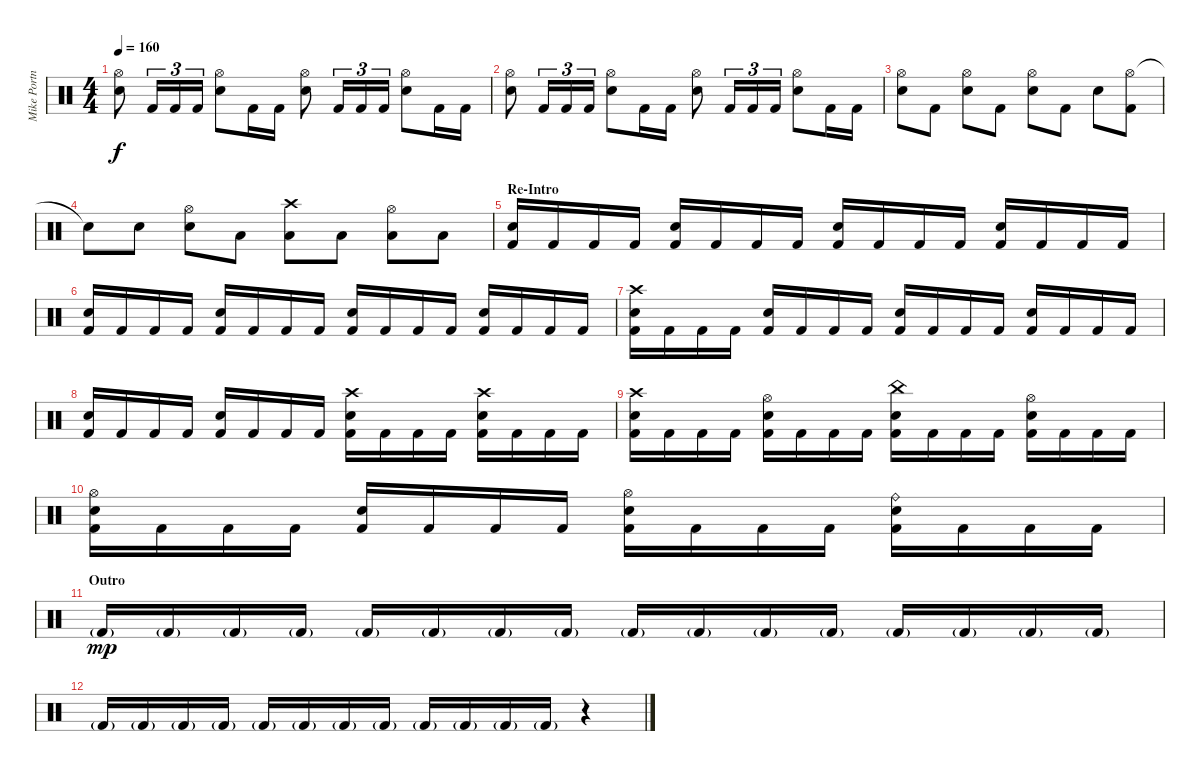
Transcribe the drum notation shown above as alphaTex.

\track ("Mike Portnoy Drums/Percussion" "Mike Portn") {instrument percussion}
\staff {score}
\articulation defaults
\ts (4 4)
\tempo 160
\clef neutral
\ks c
("Hi-Hat (open)" "Snare (hit) 2").8{dy f} "Kick (hit) 2".16{tu (3 2)} "Kick (hit) 2".16{tu (3 2)} "Kick (hit) 2".16{tu (3 2)} ("Hi-Hat (open)" "Snare (hit) 2").8 "Kick (hit) 2".16 "Kick (hit) 2".16 ("Hi-Hat (open)" "Snare (hit) 2").8 "Kick (hit) 2".16{tu (3 2)} "Kick (hit) 2".16{tu (3 2)} "Kick (hit) 2".16{tu (3 2)} ("Hi-Hat (open)" "Snare (hit) 2").8 "Kick (hit) 2".16 "Kick (hit) 2".16 |
("Hi-Hat (open)" "Snare (hit) 2").8 "Kick (hit) 2".16{tu (3 2)} "Kick (hit) 2".16{tu (3 2)} "Kick (hit) 2".16{tu (3 2)} ("Hi-Hat (open)" "Snare (hit) 2").8 "Kick (hit) 2".16 "Kick (hit) 2".16 ("Hi-Hat (open)" "Snare (hit) 2").8 "Kick (hit) 2".16{tu (3 2)} "Kick (hit) 2".16{tu (3 2)} "Kick (hit) 2".16{tu (3 2)} ("Hi-Hat (open)" "Snare (hit) 2").8 "Kick (hit) 2".16 "Kick (hit) 2".16 |
("Hi-Hat (open)" "Snare (hit) 2").8 "Kick (hit) 2".8 ("Hi-Hat (open)" "Snare (hit) 2").8 "Kick (hit) 2".8 ("Hi-Hat (open)" "Snare (hit) 2").8 "Kick (hit) 2".8 "Snare (hit) 2".8 ("Hi-Hat (open)" "Kick (hit) 2").8 |
"Snare (hit)"{t}.8 "Snare (hit) 2".8 ("Hi-Hat (open)" "Snare (hit) 2").8 "Low Tom (hit)".8 ("Crash high (hit)" "Low Tom (hit)").8 "Low Floor Tom (hit)".8 ("Hi-Hat (open)" "Low Floor Tom (hit)").8 "Low Floor Tom (hit)".8 |
\section ("" "Re-Intro")
("Snare (hit) 2" "Kick (hit) 2").16 "Kick (hit) 2".16 "Kick (hit) 2".16 "Kick (hit) 2".16 ("Snare (hit) 2" "Kick (hit) 2").16 "Kick (hit) 2".16 "Kick (hit) 2".16 "Kick (hit) 2".16 ("Snare (hit) 2" "Kick (hit) 2").16 "Kick (hit) 2".16 "Kick (hit) 2".16 "Kick (hit) 2".16 ("Snare (hit) 2" "Kick (hit) 2").16 "Kick (hit) 2".16 "Kick (hit) 2".16 "Kick (hit) 2".16 |
("Snare (hit) 2" "Kick (hit) 2").16 "Kick (hit) 2".16 "Kick (hit) 2".16 "Kick (hit) 2".16 ("Snare (hit) 2" "Kick (hit) 2").16 "Kick (hit) 2".16 "Kick (hit) 2".16 "Kick (hit) 2".16 ("Snare (hit) 2" "Kick (hit) 2").16 "Kick (hit) 2".16 "Kick (hit) 2".16 "Kick (hit) 2".16 ("Snare (hit) 2" "Kick (hit) 2").16 "Kick (hit) 2".16 "Kick (hit) 2".16 "Kick (hit) 2".16 |
("Crash high (hit)" "Snare (hit) 2" "Kick (hit) 2").16 "Kick (hit) 2".16 "Kick (hit) 2".16 "Kick (hit) 2".16 ("Snare (hit) 2" "Kick (hit) 2").16 "Kick (hit) 2".16 "Kick (hit) 2".16 "Kick (hit) 2".16 ("Snare (hit) 2" "Kick (hit) 2").16 "Kick (hit) 2".16 "Kick (hit) 2".16 "Kick (hit) 2".16 ("Snare (hit) 2" "Kick (hit) 2").16 "Kick (hit) 2".16 "Kick (hit) 2".16 "Kick (hit) 2".16 |
("Snare (hit) 2" "Kick (hit) 2").16 "Kick (hit) 2".16 "Kick (hit) 2".16 "Kick (hit) 2".16 ("Snare (hit) 2" "Kick (hit) 2").16 "Kick (hit) 2".16 "Kick (hit) 2".16 "Kick (hit) 2".16 ("Crash high (hit)" "Snare (hit) 2" "Kick (hit) 2").16 "Kick (hit) 2".16 "Kick (hit) 2".16 "Kick (hit) 2".16 ("Crash high (hit)" "Snare (hit) 2" "Kick (hit) 2").16 "Kick (hit) 2".16 "Kick (hit) 2".16 "Kick (hit) 2".16 |
("Crash high (hit)" "Snare (hit) 2" "Kick (hit) 2").16 "Kick (hit) 2".16 "Kick (hit) 2".16 "Kick (hit) 2".16 ("Hi-Hat (open)" "Snare (hit) 2" "Kick (hit) 2").16 "Kick (hit) 2".16 "Kick (hit) 2".16 "Kick (hit) 2".16 ("China (hit)" "Snare (hit) 2" "Kick (hit) 2").16 "Kick (hit) 2".16 "Kick (hit) 2".16 "Kick (hit) 2".16 ("Hi-Hat (open)" "Snare (hit) 2" "Kick (hit) 2").16 "Kick (hit) 2".16 "Kick (hit) 2".16 "Kick (hit) 2".16 |
("Hi-Hat (open)" "Snare (hit) 2" "Kick (hit) 2").16 "Kick (hit) 2".16 "Kick (hit) 2".16 "Kick (hit) 2".16 ("Snare (hit) 2" "Kick (hit) 2").16 "Kick (hit) 2".16 "Kick (hit) 2".16 "Kick (hit) 2".16 ("Hi-Hat (open)" "Snare (hit) 2" "Kick (hit) 2").16 "Kick (hit) 2".16 "Kick (hit) 2".16 "Kick (hit) 2".16 ("Ride (bell)" "Snare (hit) 2" "Kick (hit) 2").16 "Kick (hit) 2".16 "Kick (hit) 2".16 "Kick (hit) 2".16 |
\section ("" "Outro")
"Kick (hit) 2"{g}.16{dy mp} "Kick (hit) 2"{g}.16 "Kick (hit) 2"{g}.16 "Kick (hit) 2"{g}.16 "Kick (hit) 2"{g}.16 "Kick (hit) 2"{g}.16 "Kick (hit) 2"{g}.16 "Kick (hit) 2"{g}.16 "Kick (hit) 2"{g}.16 "Kick (hit) 2"{g}.16 "Kick (hit) 2"{g}.16 "Kick (hit) 2"{g}.16 "Kick (hit) 2"{g}.16 "Kick (hit) 2"{g}.16 "Kick (hit) 2"{g}.16 "Kick (hit) 2"{g}.16 |
"Kick (hit) 2"{g}.16 "Kick (hit) 2"{g}.16 "Kick (hit) 2"{g}.16 "Kick (hit) 2"{g}.16 "Kick (hit) 2"{g}.16 "Kick (hit) 2"{g}.16 "Kick (hit) 2"{g}.16 "Kick (hit) 2"{g}.16 "Kick (hit) 2"{g}.16 "Kick (hit) 2"{g}.16 "Kick (hit) 2"{g}.16 "Kick (hit) 2"{g}.16 r.4
